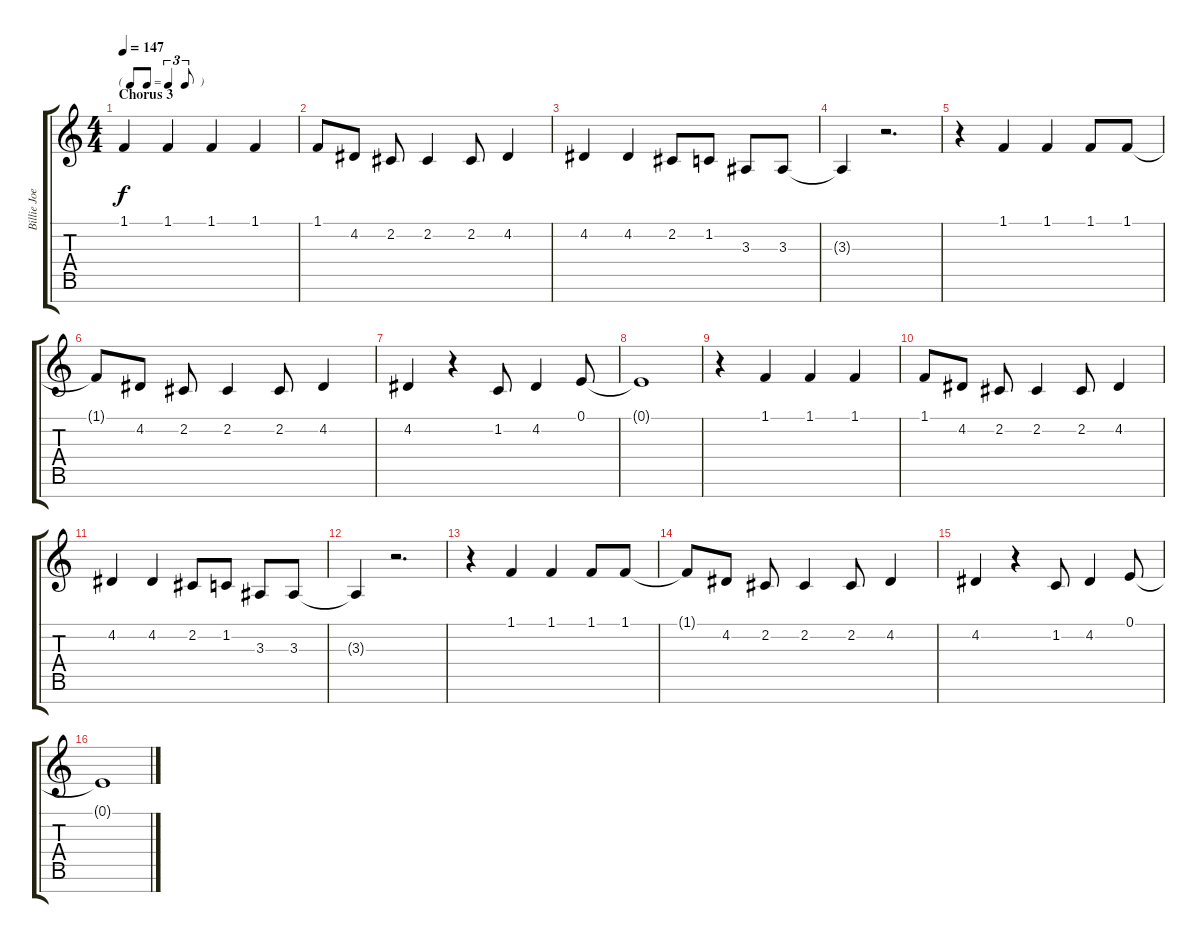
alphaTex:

\track ("Billie Joe Armstrong" "Billie Joe") {instrument clarinet}
\staff {score tabs}
\tuning (E4 B3 G3 D3 A2 E2 B1) {hide}
\ts (4 4)
\tf triplet8th
\section ("" "Chorus 3")
\tempo 147
\clef g2
\ks c
1.1{t}.4{dy f} 1.1.4 1.1.4 1.1.4 |
1.1.8 4.2.8 2.2.8 2.2.4 2.2.8 4.2.4 |
4.2.4 4.2.4 2.2.8 1.2.8 3.3.8 3.3.8 |
3.3{t}.4 r.2{d} |
r.4 1.1.4 1.1.4 1.1.8 1.1.8 |
1.1{t}.8 4.2.8 2.2.8 2.2.4 2.2.8 4.2.4 |
4.2.4 r.4 1.2.8 4.2.4 0.1.8 |
0.1{t}.1 |
r.4 1.1.4 1.1.4 1.1.4 |
1.1.8 4.2.8 2.2.8 2.2.4 2.2.8 4.2.4 |
4.2.4 4.2.4 2.2.8 1.2.8 3.3.8 3.3.8 |
3.3{t}.4 r.2{d} |
r.4 1.1.4 1.1.4 1.1.8 1.1.8 |
1.1{t}.8 4.2.8 2.2.8 2.2.4 2.2.8 4.2.4 |
4.2.4 r.4 1.2.8 4.2.4 0.1.8 |
0.1{t}.1
